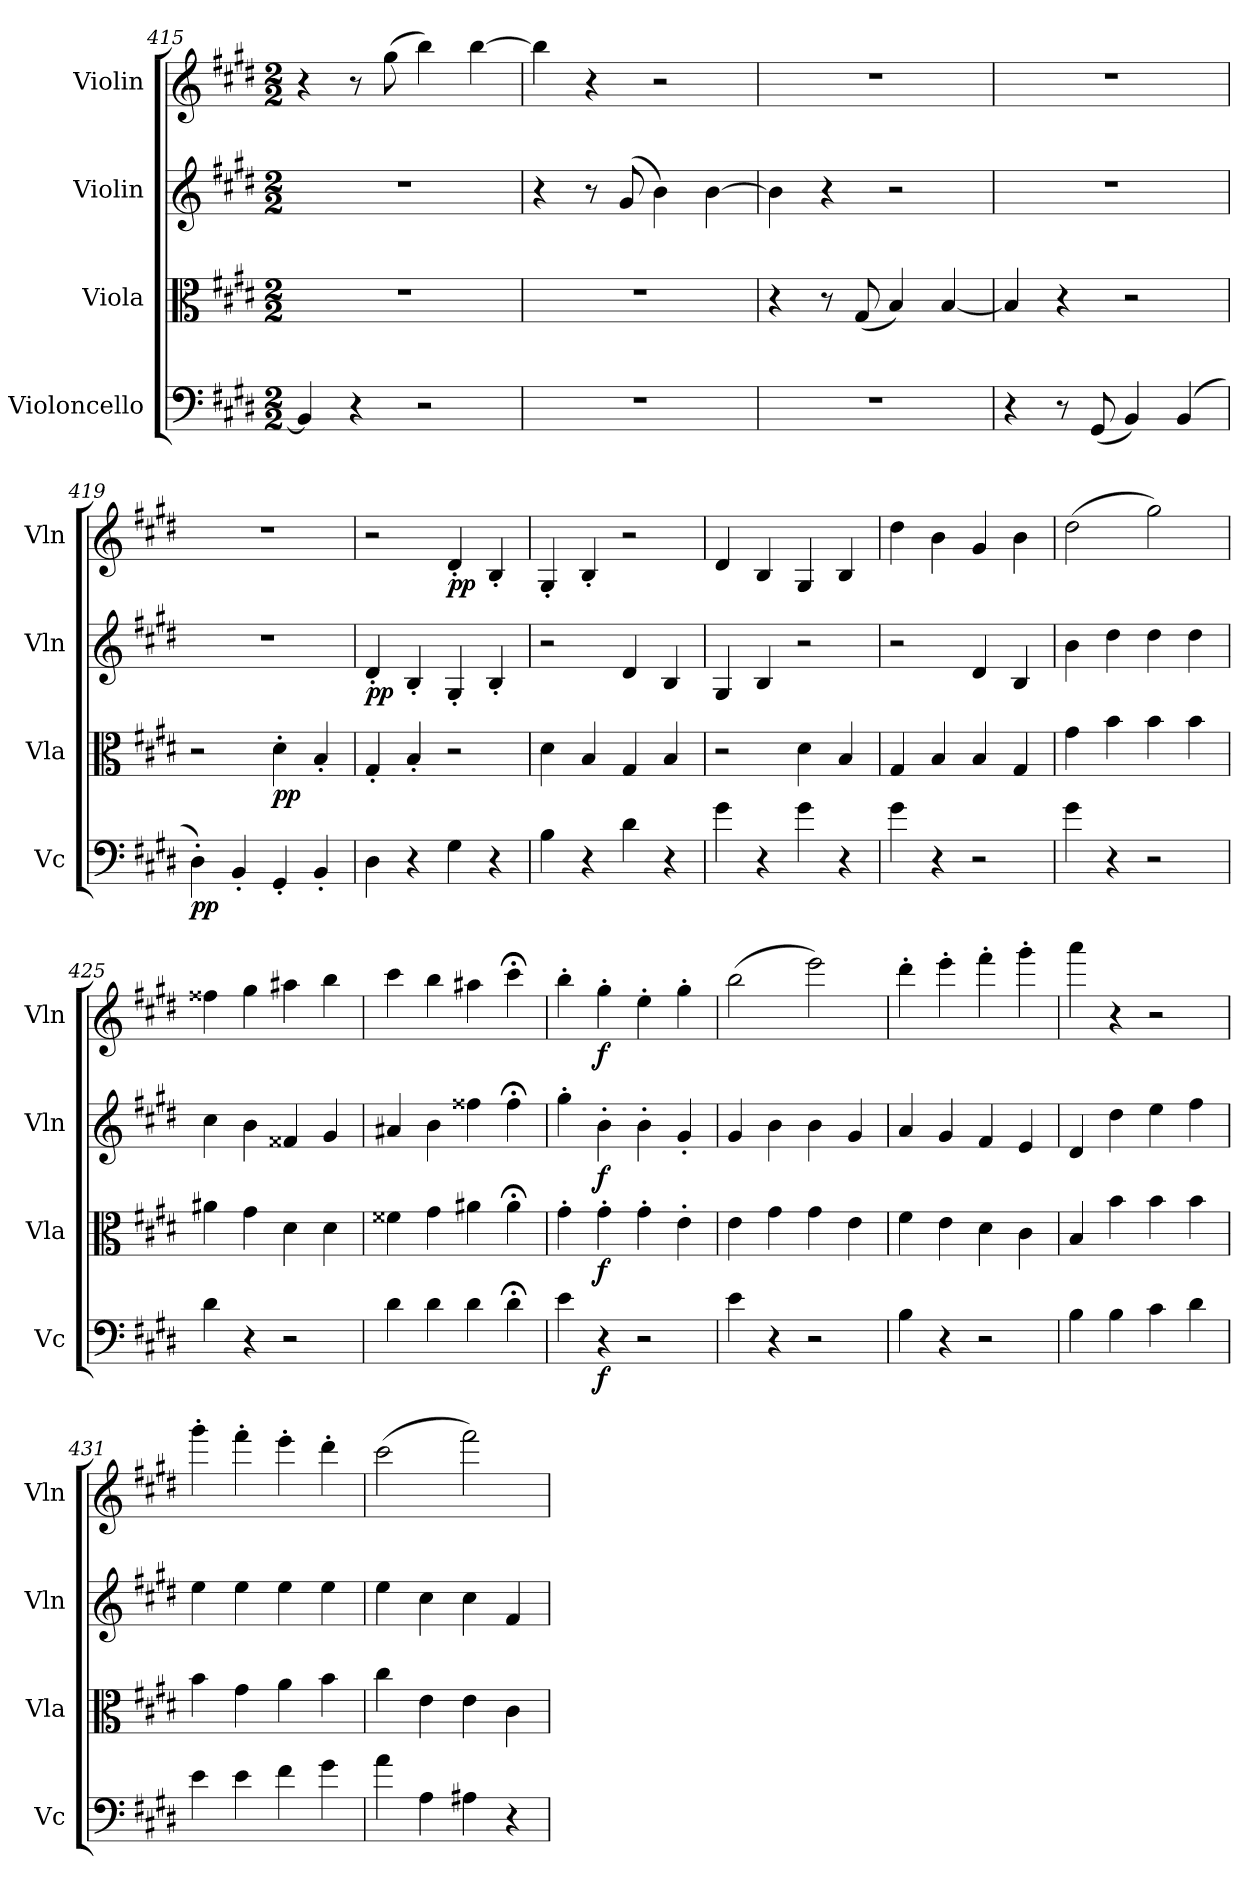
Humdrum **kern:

**kern	**dynam	**kern	**dynam	**kern	**dynam	**kern	**dynam
*part4	*part4	*part3	*part3	*part2	*part2	*part1	*part1
*staff4	*staff4	*staff3	*staff3	*staff2	*staff2	*staff1	*staff1
*I"Violoncello	*	*I"Viola	*	*I"Violin	*	*I"Violin	*
*I'Vc	*	*I'Vla	*	*I'Vln	*	*I'Vln	*
*clefF4	*	*clefC3	*	*clefG2	*	*clefG2	*
*k[f#c#g#d#]	*	*k[f#c#g#d#]	*	*k[f#c#g#d#]	*	*k[f#c#g#d#]	*
*M2/2	*	*M2/2	*	*M2/2	*	*M2/2	*
=415	=415	=415	=415	=415	=415	=415	=415
4BB/]	.	1r	.	1r	.	4r	.
4r	.	.	.	.	.	8r	.
.	.	.	.	.	.	(8gg#\	.
2r	.	.	.	.	.	4bb\)	.
.	.	.	.	.	.	[4bb\	.
=416	=416	=416	=416	=416	=416	=416	=416
1r	.	1r	.	4r	.	4bb\]	.
.	.	.	.	8r	.	4r	.
.	.	.	.	(8g#/	.	.	.
.	.	.	.	4b\)	.	2r	.
.	.	.	.	[4b\	.	.	.
=417	=417	=417	=417	=417	=417	=417	=417
1r	.	4r	.	4b\]	.	1r	.
.	.	8r	.	4r	.	.	.
.	.	(8G#/	.	.	.	.	.
.	.	4B/)	.	2r	.	.	.
.	.	[4B/	.	.	.	.	.
=418	=418	=418	=418	=418	=418	=418	=418
4r	.	4B/]	.	1r	.	1r	.
8r	.	4r	.	.	.	.	.
(8GG#/	.	.	.	.	.	.	.
4BB/)	.	2r	.	.	.	.	.
(4BB/	.	.	.	.	.	.	.
=419	=419	=419	=419	=419	=419	=419	=419
4D#'\)	pp	2r	.	1r	.	1r	.
4BB'/	.	.	.	.	.	.	.
4GG#'/	.	4d#'\	pp	.	.	.	.
4BB'/	.	4B'/	.	.	.	.	.
=420	=420	=420	=420	=420	=420	=420	=420
4D#\	.	4G#'/	.	4d#'/	pp	2r	.
4r	.	4B'/	.	4B'/	.	.	.
4G#\	.	2r	.	4G#'/	.	4d#'/	pp
4r	.	.	.	4B'/	.	4B'/	.
=421	=421	=421	=421	=421	=421	=421	=421
4B\	.	4d#\	.	2r	.	4G#'/	.
4r	.	4B/	.	.	.	4B'/	.
4d#\	.	4G#/	.	4d#/	.	2r	.
4r	.	4B/	.	4B/	.	.	.
=422	=422	=422	=422	=422	=422	=422	=422
4g#\	.	2r	.	4G#/	.	4d#/	.
4r	.	.	.	4B/	.	4B/	.
4g#\	.	4d#\	.	2r	.	4G#/	.
4r	.	4B/	.	.	.	4B/	.
=423	=423	=423	=423	=423	=423	=423	=423
4g#\	.	4G#/	.	2r	.	4dd#\	.
4r	.	4B/	.	.	.	4b\	.
2r	.	4B/	.	4d#/	.	4g#/	.
.	.	4G#/	.	4B/	.	4b\	.
=424	=424	=424	=424	=424	=424	=424	=424
4g#\	.	4g#\	.	4b\	.	(2dd#\	.
4r	.	4b\	.	4dd#\	.	.	.
2r	.	4b\	.	4dd#\	.	2gg#\)	.
.	.	4b\	.	4dd#\	.	.	.
=425	=425	=425	=425	=425	=425	=425	=425
4d#\	.	4a#X\	.	4cc#\	.	4ff##X\	.
4r	.	4g#\	.	4b\	.	4gg#\	.
2r	.	4d#\	.	4f##X/	.	4aa#X\	.
.	.	4d#\	.	4g#/	.	4bb\	.
=426	=426	=426	=426	=426	=426	=426	=426
4d#\	.	4f##X\	.	4a#X/	.	4ccc#\	.
4d#\	.	4g#\	.	4b\	.	4bb\	.
4d#\	.	4a#X\	.	4ff##X\	.	4aa#X\	.
4d#;<\	.	4a#;<\	.	4ff##;<\	.	4ccc#;<\	.
=427	=427	=427	=427	=427	=427	=427	=427
4e\	.	4g#'\	.	4gg#'\	.	4bb'\	.
4r	f	4g#'\	f	4b'\	f	4gg#'\	f
2r	.	4g#'\	.	4b'\	.	4ee'\	.
.	.	4e'\	.	4g#'/	.	4gg#'\	.
=428	=428	=428	=428	=428	=428	=428	=428
4e\	.	4e\	.	4g#/	.	(2bb\	.
4r	.	4g#\	.	4b\	.	.	.
2r	.	4g#\	.	4b\	.	2eee\)	.
.	.	4e\	.	4g#/	.	.	.
=429	=429	=429	=429	=429	=429	=429	=429
4B\	.	4f#\	.	4a/	.	4ddd#'\	.
4r	.	4e\	.	4g#/	.	4eee'\	.
2r	.	4d#\	.	4f#/	.	4fff#'\	.
.	.	4c#\	.	4e/	.	4ggg#'\	.
=430	=430	=430	=430	=430	=430	=430	=430
4B\	.	4B/	.	4d#/	.	4aaa\	.
4B\	.	4b\	.	4dd#\	.	4r	.
4c#\	.	4b\	.	4ee\	.	2r	.
4d#\	.	4b\	.	4ff#\	.	.	.
=431	=431	=431	=431	=431	=431	=431	=431
4e\	.	4b\	.	4ee\	.	4ggg#'\	.
4e\	.	4g#\	.	4ee\	.	4fff#'\	.
4f#\	.	4a\	.	4ee\	.	4eee'\	.
4g#\	.	4b\	.	4ee\	.	4ddd#'\	.
=432	=432	=432	=432	=432	=432	=432	=432
4a\	.	4cc#\	.	4ee\	.	(2ccc#\	.
4A\	.	4e\	.	4cc#\	.	.	.
4A#X\	.	4e\	.	4cc#\	.	2fff#\)	.
4r	.	4c#\	.	4f#/	.	.	.
=	=	=	=	=	=	=	=
*-	*-	*-	*-	*-	*-	*-	*-
